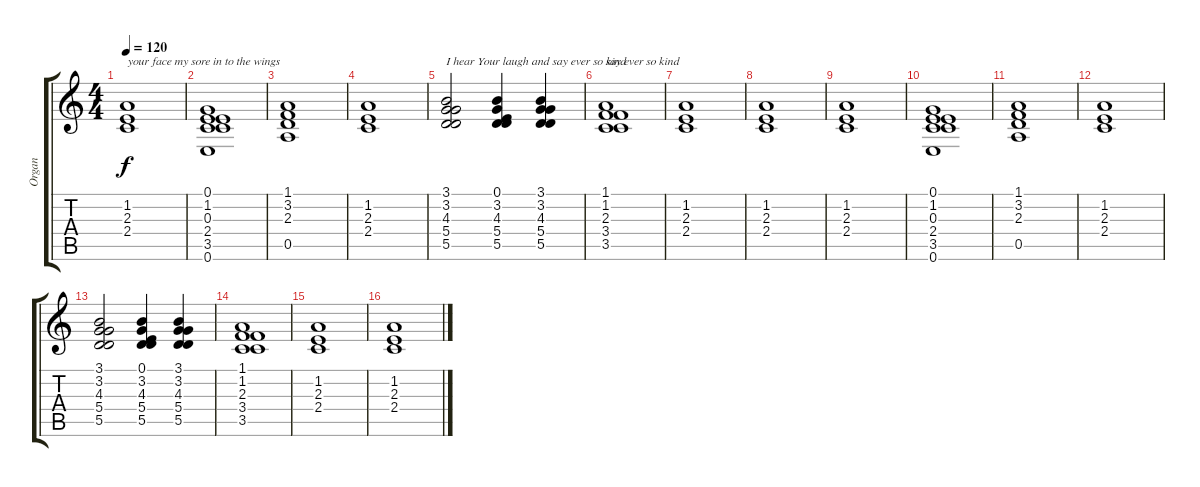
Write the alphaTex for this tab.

\track ("Organ" "Organ") {instrument churchorgan}
\staff {score tabs}
\tuning (E4 B3 G4 D4 A3 E3) {hide}
\ts (4 4)
\tempo 120
\clef g2
\ks c
(1.2 2.3 2.4).1{txt "your face my sore in to the wings" dy f} |
(0.1 1.2 0.3 2.4 3.5 0.6).1 |
(1.1 3.2 2.3 0.5).1 |
(1.2 2.3 2.4).1 |
(3.1 3.2 4.3 5.4 5.5).2{txt "I hear Your laugh and say ever so kind"} (0.1 3.2 4.3 5.4 5.5).4 (3.1 3.2 4.3 5.4 5.5).4 |
(1.1 1.2 2.3 3.4 3.5).1{txt "say ever so kind"} |
(1.2 2.3 2.4).1 |
(1.2 2.3 2.4).1 |
(1.2 2.3 2.4).1 |
(0.1 1.2 0.3 2.4 3.5 0.6).1 |
(1.1 3.2 2.3 0.5).1 |
(1.2 2.3 2.4).1 |
(3.1 3.2 4.3 5.4 5.5).2 (0.1 3.2 4.3 5.4 5.5).4 (3.1 3.2 4.3 5.4 5.5).4 |
(1.1 1.2 2.3 3.4 3.5).1 |
(1.2 2.3 2.4).1 |
(1.2 2.3 2.4).1
